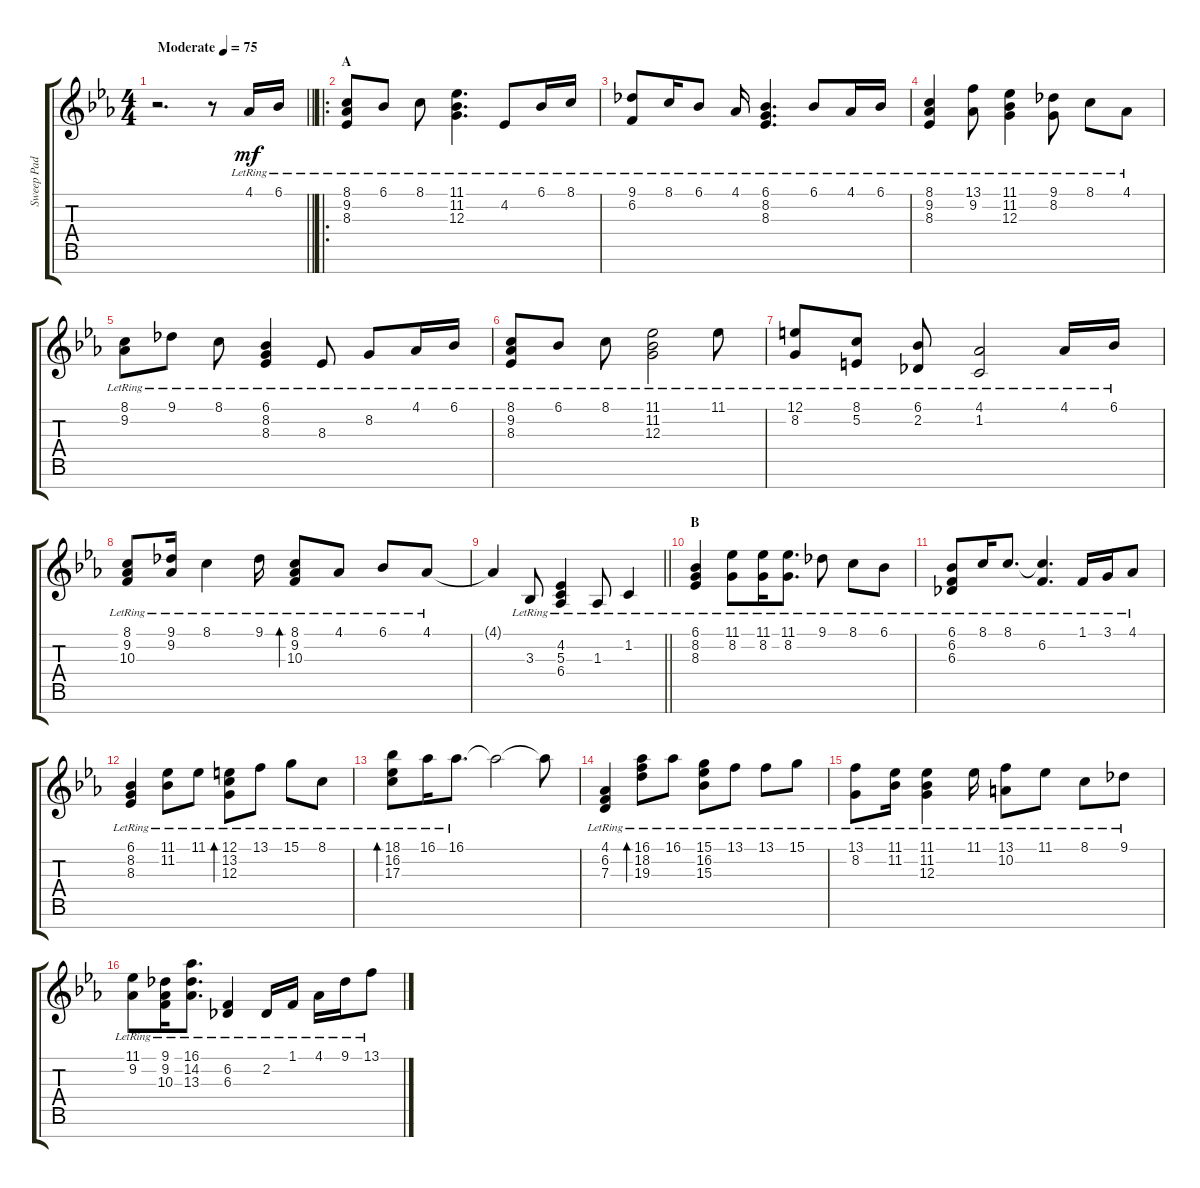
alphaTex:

\track ("Sweep Pad" "Sweep Pad") {instrument pad8sweep}
\staff {score tabs}
\tuning (E4 B3 G3 D3 A2 E2 B1) {hide}
\ts (4 4)
\tempo (75 "Moderate")
\clef g2
\barLineRight lightlight
\ks eb
r.2{d dy mf instrument pad8sweep} r.8 4.1{lr}.16 6.1{lr}.16 |
\ro
\section ("" "A")
(8.1{lr} 9.2{lr} 8.3{lr}).8 6.1{lr}.8 8.1{lr}.8 (11.1{lr} 11.2{lr} 12.3{lr}).4{d} 4.2{lr}.8 6.1{lr}.16 8.1{lr}.16 |
(9.1{lr} 6.2{lr}).8 8.1{lr}.16 6.1{lr}.8 4.1{lr}.16 (6.1{lr} 8.2{lr} 8.3{lr}).4{d} 6.1{lr}.8 4.1{lr}.16 6.1{lr}.16 |
(8.1{lr} 9.2{lr} 8.3{lr}).4 (13.1{lr} 9.2{lr}).8 (11.1{lr} 11.2{lr} 12.3{lr}).4 (9.1{lr} 8.2{lr}).8 8.1{lr}.8 4.1{lr}.8 |
(8.1{lr} 9.2{lr}).8 9.1{lr}.8 8.1{lr}.8 (6.1{lr} 8.2{lr} 8.3{lr}).4 8.3{lr}.8 8.2{lr}.8 4.1{lr}.16 6.1{lr}.16 |
(8.1{lr} 9.2{lr} 8.3{lr}).8 6.1{lr}.8 8.1{lr}.8 (11.1{lr} 11.2{lr} 12.3{lr}).2 11.1{lr}.8 |
(12.1{lr} 8.2{lr}).8 (8.1{lr} 5.2{lr}).8 (6.1{lr} 2.2{lr}).8 (4.1{lr} 1.2{lr}).2 4.1{lr}.16 6.1{lr}.16 |
(8.1{lr} 9.2{lr} 10.3{lr}).8 (9.1{lr} 9.2{lr}).16 8.1{lr}.4 9.1{lr}.16 (8.1{lr} 9.2{lr} 10.3{lr}).8{bd 60} 4.1{lr}.8 6.1{lr}.8 4.1{lr}.8 |
\barLineRight lightlight
4.1{t}.4 3.3{lr}.8 (4.2{lr} 5.3{lr} 6.4{lr}).4 1.3{lr}.8 1.2{lr}.4 |
\section ("" "B")
(6.1{lr} 8.2{lr} 8.3{lr}).4 (11.1{lr} 8.2{lr}).8 (11.1{lr} 8.2{lr}).16 (11.1{lr} 8.2{lr}).8{d} 9.1{lr}.8 8.1{lr}.8 6.1{lr}.8 |
(6.1{lr} 6.2{lr} 6.3{lr}).8 8.1{lr}.16 8.1{lr}.8{d} (8.1{t} 6.2{lr}).4{d} 1.1{lr}.16 3.1{lr}.16 4.1{lr}.8 |
(6.1{lr} 8.2{lr} 8.3{lr}).4 (11.1{lr} 11.2{lr}).8 11.1{lr}.8 (12.1{lr} 13.2{lr} 12.3{lr}).8{bd 120} 13.1{lr}.8 15.1{lr}.8 8.1{lr}.8 |
(18.1{lr} 16.2{lr} 17.3{lr}).8{bd 120} 16.1{lr}.16 16.1{lr}.8{d} 16.1{t}.2 16.1{t}.8 |
(4.1{lr} 6.2{lr} 7.3{lr}).4 (16.1{lr} 18.2{lr} 19.3{lr}).8{bd 120} 16.1{lr}.8 (15.1{lr} 16.2{lr} 15.3{lr}).8 13.1{lr}.8 13.1{lr}.8 15.1{lr}.8 |
(13.1{lr} 8.2{lr}).8 (11.1{lr} 11.2{lr}).16 (11.1{lr} 11.2{lr} 12.3{lr}).4 11.1{lr}.16 (13.1{lr} 10.2{lr}).8 11.1{lr}.8 8.1{lr}.8 9.1{lr}.8 |
(11.1{lr} 9.2{lr}).8 (9.1{lr} 9.2{lr} 10.3{lr}).16 (16.1{lr} 14.2{lr} 13.3{lr}).8{d} (6.2{lr} 6.3{lr}).4 2.2{lr}.16 1.1{lr}.16 4.1{lr}.16 9.1{lr}.16 13.1{lr}.8
